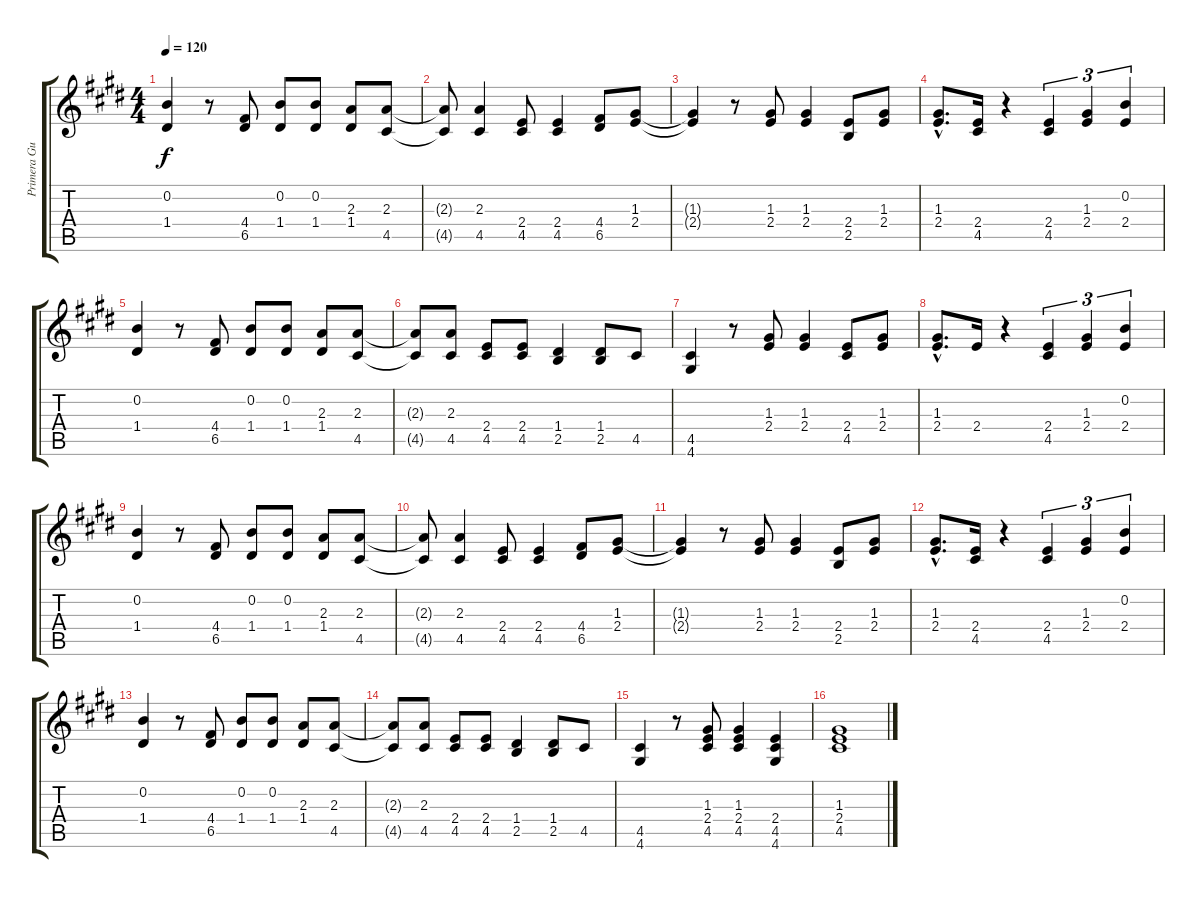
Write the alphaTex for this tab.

\track ("Primera Guitarra" "Primera Gu") {instrument acousticguitarsteel}
\staff {score tabs}
\tuning (E4 B3 G3 D3 A2 E2) {hide}
\ts (4 4)
\tempo 120
\clef g2
\ks e
(0.2 1.4).4{dy f} r.8 (4.4 6.5).8 (0.2 1.4).8 (0.2 1.4).8 (2.3 1.4).8 (2.3 4.5).8 |
(2.3{t} 4.5{t}).8 (2.3 4.5).4 (2.4 4.5).8 (2.4 4.5).4 (4.4 6.5).8 (1.3 2.4).8 |
(1.3{t} 2.4{t}).4 r.8 (1.3 2.4).8 (1.3 2.4).4 (2.4 2.5).8 (1.3 2.4).8 |
(1.3{hac} 2.4{hac}).8{d} (2.4 4.5).16 r.4 (2.4 4.5).4{tu (3 2)} (1.3 2.4).4{tu (3 2)} (0.2 2.4).4{tu (3 2)} |
(0.2 1.4).4 r.8 (4.4 6.5).8 (0.2 1.4).8 (0.2 1.4).8 (2.3 1.4).8 (2.3 4.5).8 |
(2.3{t} 4.5{t}).8 (2.3 4.5).8 (2.4 4.5).8 (2.4 4.5).8 (1.4 2.5).4 (1.4 2.5).8 4.5.8 |
(4.5 4.6).4 r.8 (1.3 2.4).8 (1.3 2.4).4 (2.4 4.5).8 (1.3 2.4).8 |
(1.3{hac} 2.4{hac}).8{d} 2.4.16 r.4 (2.4 4.5).4{tu (3 2)} (1.3 2.4).4{tu (3 2)} (0.2 2.4).4{tu (3 2)} |
(0.2 1.4).4 r.8 (4.4 6.5).8 (0.2 1.4).8 (0.2 1.4).8 (2.3 1.4).8 (2.3 4.5).8 |
(2.3{t} 4.5{t}).8 (2.3 4.5).4 (2.4 4.5).8 (2.4 4.5).4 (4.4 6.5).8 (1.3 2.4).8 |
(1.3{t} 2.4{t}).4 r.8 (1.3 2.4).8 (1.3 2.4).4 (2.4 2.5).8 (1.3 2.4).8 |
(1.3{hac} 2.4{hac}).8{d} (2.4 4.5).16 r.4 (2.4 4.5).4{tu (3 2)} (1.3 2.4).4{tu (3 2)} (0.2 2.4).4{tu (3 2)} |
(0.2 1.4).4 r.8 (4.4 6.5).8 (0.2 1.4).8 (0.2 1.4).8 (2.3 1.4).8 (2.3 4.5).8 |
(2.3{t} 4.5{t}).8 (2.3 4.5).8 (2.4 4.5).8 (2.4 4.5).8 (1.4 2.5).4 (1.4 2.5).8 4.5.8 |
(4.5 4.6).4 r.8 (1.3 2.4 4.5).8 (1.3 2.4 4.5).4 (2.4 4.5 4.6).4 |
(1.3 2.4 4.5).1
